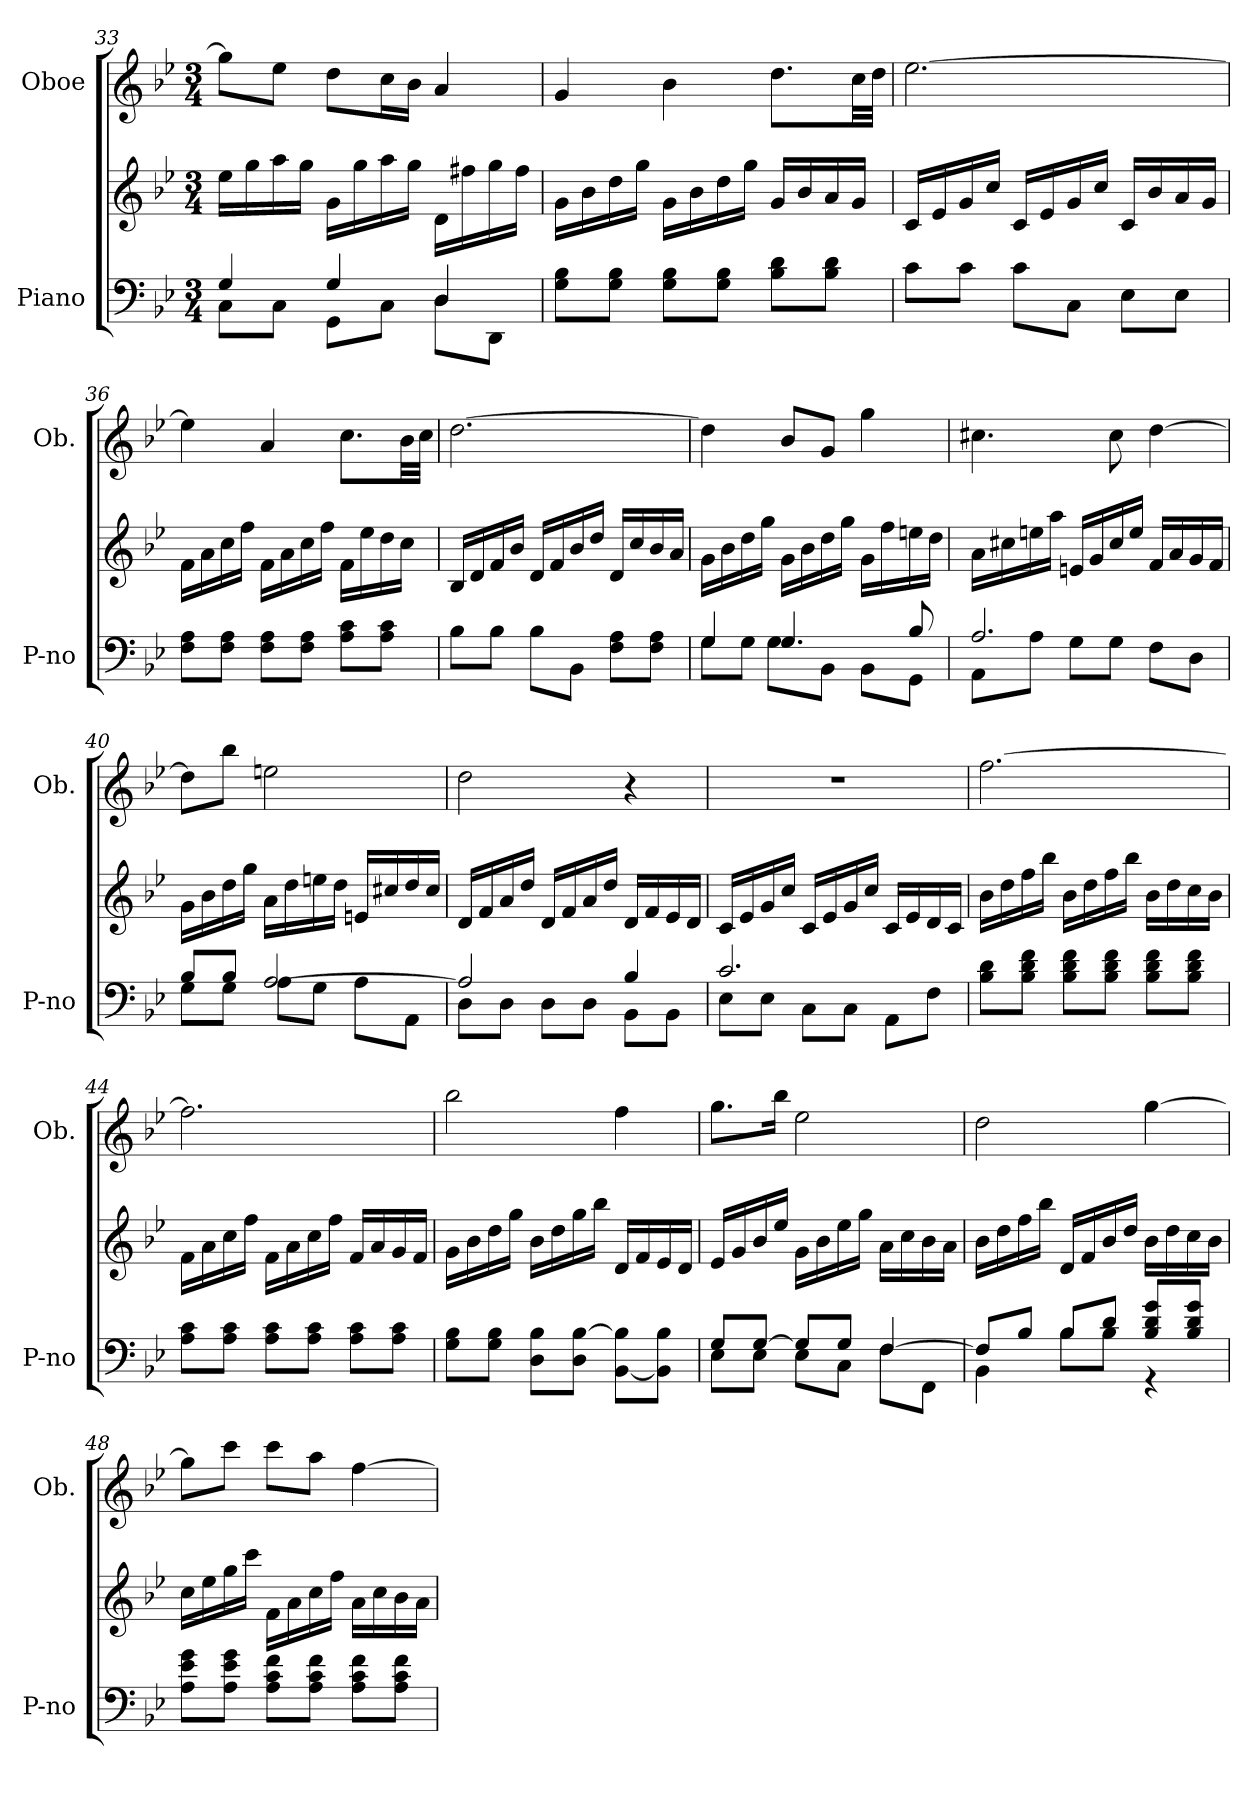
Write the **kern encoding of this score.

**kern	**kern	**kern
*part2	*part2	*part1
*staff3	*staff2	*staff1
*I"Piano	*	*I"Oboe
*I'P-no	*	*I'Ob.
*clefF4	*clefG2	*clefG2
*k[b-e-]	*k[b-e-]	*k[b-e-]
*M3/4	*M3/4	*M3/4
=33	=33	=33
*^	*	*
4G/	8C\L	16ee-\LL	8gg\L]
.	.	16gg\	.
.	8C\J	16aa\	8ee-\J
.	.	16gg\JJ	.
4G/	8GG\L	16g\LL	8dd\L
.	.	16gg\	.
.	8C\J	16aa\	16cc\L
.	.	16gg\JJ	16b-\JJ
4D/	8D\L	16d\LL	4a/
.	.	16ff#X\	.
.	8DD\J	16gg\	.
.	.	16ff#\JJ	.
*v	*v	*	*
!!LO:LB:g=z
=34	=34	=34
8G\ 8B-\L	16g\LL	4g/
.	16b-\	.
8G\ 8B-\J	16dd\	.
.	16gg\JJ	.
8G\ 8B-\L	16g\LL	4b-\
.	16b-\	.
8G\ 8B-\J	16dd\	.
.	16gg\JJ	.
8B-\ 8d\L	16g/LL	8.dd\L
.	16b-/	.
8B-\ 8d\J	16a/	.
.	16g/JJ	32cc\LL
.	.	32dd\JJJ
=35	=35	=35
8c\L	16c/LL	[2.ee-\
.	16e-/	.
8c\J	16g/	.
.	16cc/JJ	.
8c\L	16c/LL	.
.	16e-/	.
8C\J	16g/	.
.	16cc/JJ	.
8E-\L	16c/LL	.
.	16b-/	.
8E-\J	16a/	.
.	16g/JJ	.
=36	=36	=36
8F\ 8A\L	16f\LL	4ee-\]
.	16a\	.
8F\ 8A\J	16cc\	.
.	16ff\JJ	.
8F\ 8A\L	16f\LL	4a/
.	16a\	.
8F\ 8A\J	16cc\	.
.	16ff\JJ	.
8A\ 8c\L	16f\LL	8.cc\L
.	16ee-\	.
8A\ 8c\J	16dd\	.
.	16cc\JJ	32b-\LL
.	.	32cc\JJJ
!!LO:PB:g=z
=37	=37	=37
8B-\L	16B-/LL	[2.dd\
.	16d/	.
8B-\J	16f/	.
.	16b-/JJ	.
8B-\L	16d/LL	.
.	16f/	.
8BB-\J	16b-/	.
.	16dd/JJ	.
8F\ 8A\L	16d/LL	.
.	16cc/	.
8F\ 8A\J	16b-/	.
.	16a/JJ	.
=38	=38	=38
*^	*	*
4G/	8G\L	16g\LL	4dd\]
.	.	16b-\	.
.	8G\J	16dd\	.
.	.	16gg\JJ	.
4.G/	8G\L	16g\LL	8b-/L
.	.	16b-\	.
.	8BB-\J	16dd\	8g/J
.	.	16gg\JJ	.
.	8BB-\L	16g\LL	4gg\
.	.	16ff\	.
8B-/	8GG\J	16een\	.
.	.	16dd\JJ	.
=39	=39	=39	=39
2.A/	8AA\L	16a\LL	4.cc#X\
.	.	16cc#X\	.
.	8A\J	16een\	.
.	.	16aa\JJ	.
.	8G\L	16en/LL	.
.	.	16g/	.
.	8G\J	16cc#/	8cc#\
.	.	16ee/JJ	.
.	8F\L	16f/LL	[4dd\
.	.	16a/	.
.	8D\J	16g/	.
.	.	16f/JJ	.
!!LO:LB:g=z
=40	=40	=40	=40
8B-/L	8G\L	16g\LL	8dd\L]
.	.	16b-\	.
8B-/J	8G\J	16dd\	8bb-\J
.	.	16gg\JJ	.
[2A/	8A\L	16a\LL	2een\
.	.	16dd\	.
.	8G\J	16een\	.
.	.	16dd\JJ	.
.	8A\L	16en/LL	.
.	.	16cc#X/	.
.	8AA\J	16dd/	.
.	.	16cc#/JJ	.
=41	=41	=41	=41
2A/]	8D\L	16d/LL	2dd\
.	.	16f/	.
.	8D\J	16a/	.
.	.	16dd/JJ	.
.	8D\L	16d/LL	.
.	.	16f/	.
.	8D\J	16a/	.
.	.	16dd/JJ	.
4B-/	8BB-\L	16d/LL	4r
.	.	16f/	.
.	8BB-\J	16e-/	.
.	.	16d/JJ	.
=42	=42	=42	=42
2.c/	8E-\L	16c/LL	2.r
.	.	16e-/	.
.	8E-\J	16g/	.
.	.	16cc/JJ	.
.	8C\L	16c/LL	.
.	.	16e-/	.
.	8C\J	16g/	.
.	.	16cc/JJ	.
.	8AA\L	16c/LL	.
.	.	16e-/	.
.	8F\J	16d/	.
.	.	16c/JJ	.
*v	*v	*	*
!!LO:LB:g=z
=43	=43	=43
8B-\ 8d\L	16b-\LL	[2.ff\
.	16dd\	.
8B-\ 8d\ 8f\J	16ff\	.
.	16bb-\JJ	.
8B-\ 8d\ 8f\L	16b-\LL	.
.	16dd\	.
8B-\ 8d\ 8f\J	16ff\	.
.	16bb-\JJ	.
8B-\ 8d\ 8f\L	16b-\LL	.
.	16dd\	.
8B-\ 8d\ 8f\J	16cc\	.
.	16b-\JJ	.
=44	=44	=44
8A\ 8c\L	16f\LL	2.ff\]
.	16a\	.
8A\ 8c\J	16cc\	.
.	16ff\JJ	.
8A\ 8c\L	16f\LL	.
.	16a\	.
8A\ 8c\J	16cc\	.
.	16ff\JJ	.
8A\ 8c\L	16f/LL	.
.	16a/	.
8A\ 8c\J	16g/	.
.	16f/JJ	.
=45	=45	=45
8G\ 8B-\L	16g\LL	2bb-\
.	16b-\	.
8G\ 8B-\J	16dd\	.
.	16gg\JJ	.
8D\ 8B-\L	16b-\LL	.
.	16dd\	.
8D\ [8B-\J	16gg\	.
.	16bb-\JJ	.
[8BB-\ 8B-\]L	16d/LL	4ff\
.	16f/	.
8BB-\] 8B-\J	16e-/	.
.	16d/JJ	.
!!LO:LB:g=z
=46	=46	=46
*^	*	*
8G/L	8E-\L	16e-/LL	8.gg\L
.	.	16g/	.
[8G/J	8E-\J	16b-/	.
.	.	16ee-/JJ	16bb-\Jk
8G/L]	8E-\L	16g\LL	2ee-\
.	.	16b-\	.
8G/J	8C\J	16ee-\	.
.	.	16gg\JJ	.
[4F/	8F\L	16a\LL	.
.	.	16cc\	.
.	8FF\J	16b-\	.
.	.	16a\JJ	.
=47	=47	=47	=47
8F/L]	4BB-\	16b-\LL	2dd\
.	.	16dd\	.
8B-/J	.	16ff\	.
.	.	16bb-\JJ	.
8B-/L	8B-\L	16d/LL	.
.	.	16f/	.
8d/J	8B-\J	16b-/	.
.	.	16dd/JJ	.
8B-/ 8d/ 8g/L	4r	16b-\LL	[4gg\
.	.	16dd\	.
8B-/ 8d/ 8g/J	.	16cc\	.
.	.	16b-\JJ	.
*v	*v	*	*
=48	=48	=48
8A\ 8e-\ 8g\L	16cc\LL	8gg\L]
.	16ee-\	.
8A\ 8e-\ 8g\J	16gg\	8ccc\J
.	16ccc\JJ	.
8A\ 8c\ 8f\L	16f\LL	8ccc\L
.	16a\	.
8A\ 8c\ 8f\J	16cc\	8aa\J
.	16ff\JJ	.
8A\ 8c\ 8f\L	16a\LL	[4ff\
.	16cc\	.
8A\ 8c\ 8f\J	16b-\	.
.	16a\JJ	.
=	=	=
*-	*-	*-
